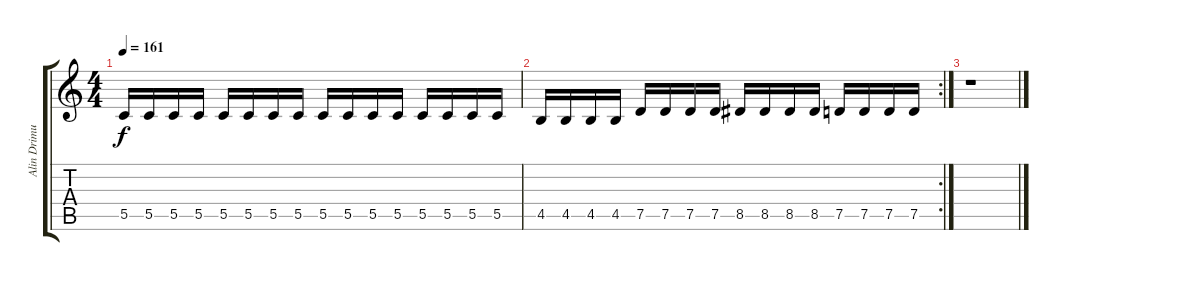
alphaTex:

\track ("Alin Drimus (Chitara)" "Alin Drimu") {instrument overdrivenguitar}
\staff {score tabs}
\tuning (E4 C4 G3 C3 G2 C2) {hide}
\ts (4 4)
\tempo 161
\clef g2
\ks c
5.5.16{dy f} 5.5.16 5.5.16 5.5.16 5.5.16 5.5.16 5.5.16 5.5.16 5.5.16 5.5.16 5.5.16 5.5.16 5.5.16 5.5.16 5.5.16 5.5.16 |
\rc 2
4.5.16 4.5.16 4.5.16 4.5.16 7.5.16 7.5.16 7.5.16 7.5.16 8.5.16 8.5.16 8.5.16 8.5.16 7.5.16 7.5.16 7.5.16 7.5.16 |
r.1
